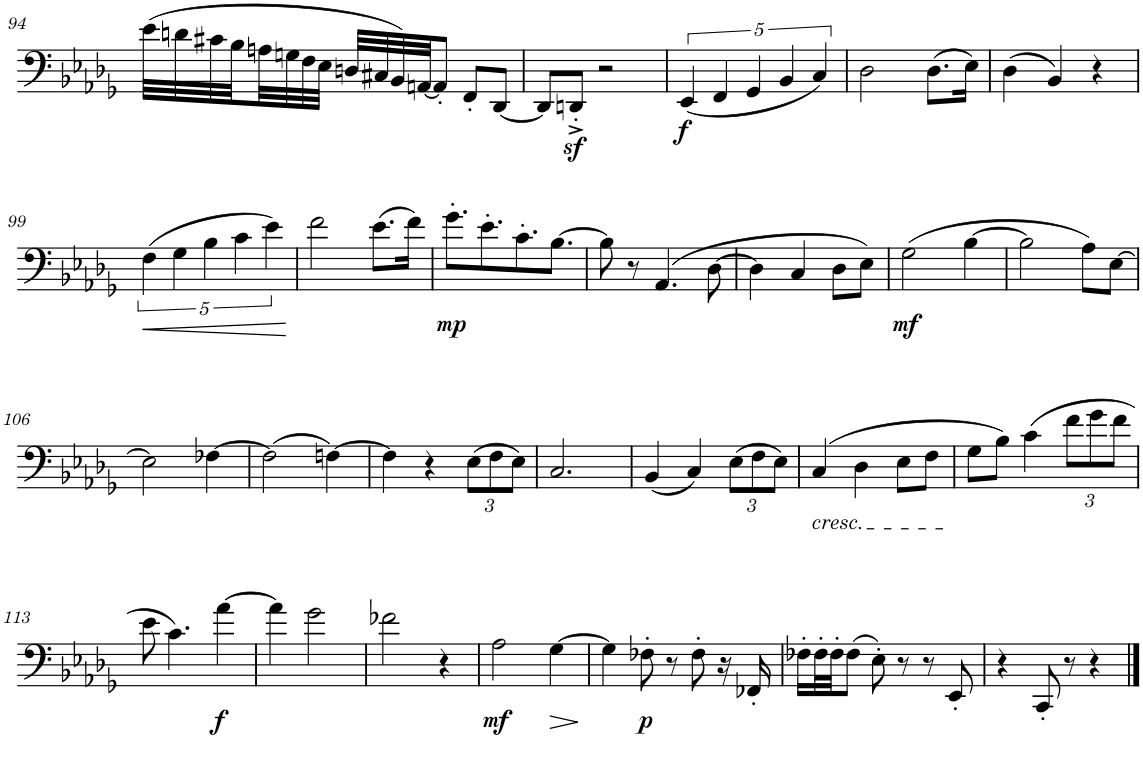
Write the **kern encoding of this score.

**kern	**dynam
*part1	*part1
*staff1	*staff1
*I"Bassoon	*
*I'Bsn.	*
!!LO:PB:g=z
*clefF4	*
*k[b-e-a-d-g-]	*
*M3/4	*
=94	=94
(32e-\LLL	.
32dn\	.
32c#X\	.
32B-\	.
32An\	.
32Gn\	.
32F\	.
32E-\JJJ	.
32Dn/LLL	.
32C#X/	.
32BB-/)	.
[32AAn/JJ	.
8AA'/J]	.
8FF'/L	.
[8DD-/J	.
=95	=95
8DD-/L]	.
8DDnz<'^/J	.
2r	.
=96	=96
!	!LO:DY:b
(20%3EE-/	f
20%3FF/	.
20%3GG-/	.
20%3BB-/	.
20%3C/)	.
=97	=97
2D-\	.
(8.D-\L	.
16E-\Jk)	.
=98	=98
(4D-\	.
4BB-/)	.
4r	.
!!LO:LB:g=z
=99	=99
!	!LO:HP:b
(20%3F\	<
20%3G-\	.
20%3B-\	.
20%3c\	.
20%3e-\)	.
.	[
=100	=100
2f\	.
(8.e-\L	.
16f\Jk)	.
=101	=101
!	!LO:DY:b
8.g-'\L	mp
8.e-'\	.
8.c'\	.
[8.B-\J	.
=102	=102
8B-\]	.
8r	.
(4.AA-/	.
[8D-\	.
=103	=103
4D-\]	.
4C/	.
8D-\L	.
8E-\J)	.
=104	=104
!	!LO:DY:b
(2G-\	mf
[4B-\	.
=105	=105
2B-\]	.
8A-\L)	.
[8E-\J	.
!!LO:LB:g=z
=106	=106
2E-\]	.
[4F-X\	.
=107	=107
(2F-\]	.
[4Fn\)	.
=108	=108
4F\]	.
4r	.
*Xbrackettup	*
(12E-\L	.
12F\	.
12E-\J)	.
=109	=109
2.C/	.
=110	=110
(4BB-/	.
4C/)	.
(12E-\L	.
12F\	.
12E-\J)	.
=111	=111
!LO:TX:b:i:t=cresc.	!
(4C/	.
4D-\	.
8E-\L	.
8F\J	.
=112	=112
8G-\L	.
8B-\J)	.
(4c\	.
12f\L	.
12g-\	.
12f\J	.
!!LO:LB:g=z
=113	=113
8e-\	.
4.c\)	.
!	!LO:DY:b
[4a-\	f
=114	=114
4a-\]	.
2g-\	.
=115	=115
2f-X\	.
4r	.
=116	=116
!	!LO:DY:b
2A-\	mf
!	!LO:HP:b
[4G-\	>
.	]
=117	=117
4G-\]	.
!	!LO:DY:b
8F-X'\	p
8r	.
8F-'\	.
16r	.
16FF-X'/	.
=118	=118
16F-X'\LL	.
32F-'\L	.
32F-'\JJ	.
(8F-\J	.
8E-'\)	.
8r	.
8r	.
8EE-'/	.
=119	=119
4r	.
8CC'/	.
8r	.
4r	.
==	==
*-	*-
